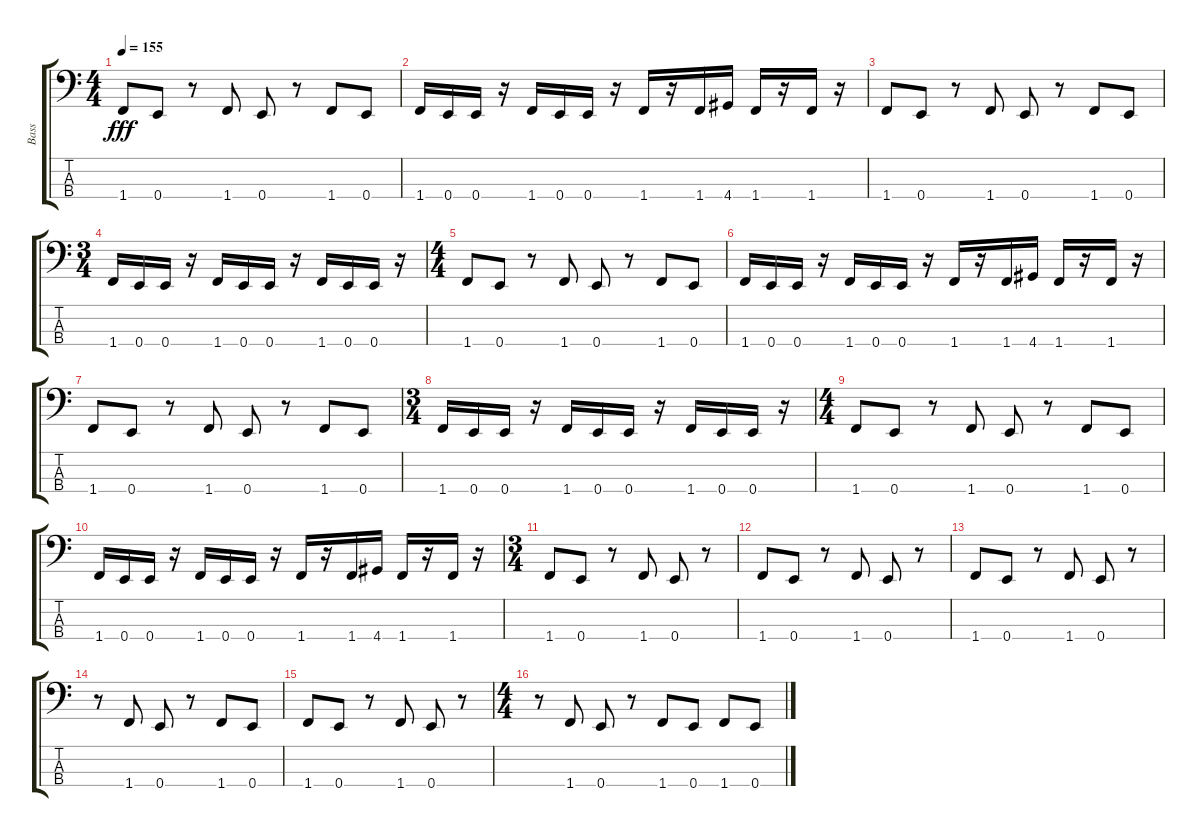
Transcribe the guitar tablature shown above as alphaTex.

\track ("Bass" "Bass") {instrument electricbassfinger}
\staff {score tabs}
\tuning (G2 D2 A1 E1) {hide}
\ts (4 4)
\tempo 155
\clef f4
\ks c
1.4.8{dy fff} 0.4.8 r.8 1.4.8 0.4.8 r.8 1.4.8 0.4.8 |
1.4.16 0.4.16 0.4.16 r.16 1.4.16 0.4.16 0.4.16 r.16 1.4.16 r.16 1.4.16 4.4.16 1.4.16 r.16 1.4.16 r.16 |
1.4.8 0.4.8 r.8 1.4.8 0.4.8 r.8 1.4.8 0.4.8 |
\ts (3 4)
1.4.16 0.4.16 0.4.16 r.16 1.4.16 0.4.16 0.4.16 r.16 1.4.16 0.4.16 0.4.16 r.16 |
\ts (4 4)
1.4.8 0.4.8 r.8 1.4.8 0.4.8 r.8 1.4.8 0.4.8 |
1.4.16 0.4.16 0.4.16 r.16 1.4.16 0.4.16 0.4.16 r.16 1.4.16 r.16 1.4.16 4.4.16 1.4.16 r.16 1.4.16 r.16 |
1.4.8 0.4.8 r.8 1.4.8 0.4.8 r.8 1.4.8 0.4.8 |
\ts (3 4)
1.4.16 0.4.16 0.4.16 r.16 1.4.16 0.4.16 0.4.16 r.16 1.4.16 0.4.16 0.4.16 r.16 |
\ts (4 4)
1.4.8 0.4.8 r.8 1.4.8 0.4.8 r.8 1.4.8 0.4.8 |
1.4.16 0.4.16 0.4.16 r.16 1.4.16 0.4.16 0.4.16 r.16 1.4.16 r.16 1.4.16 4.4.16 1.4.16 r.16 1.4.16 r.16 |
\ts (3 4)
1.4.8 0.4.8 r.8 1.4.8 0.4.8 r.8 |
1.4.8 0.4.8 r.8 1.4.8 0.4.8 r.8 |
1.4.8 0.4.8 r.8 1.4.8 0.4.8 r.8 |
r.8 1.4.8 0.4.8 r.8 1.4.8 0.4.8 |
1.4.8 0.4.8 r.8 1.4.8 0.4.8 r.8 |
\ts (4 4)
r.8 1.4.8 0.4.8 r.8 1.4.8 0.4.8 1.4.8 0.4.8
